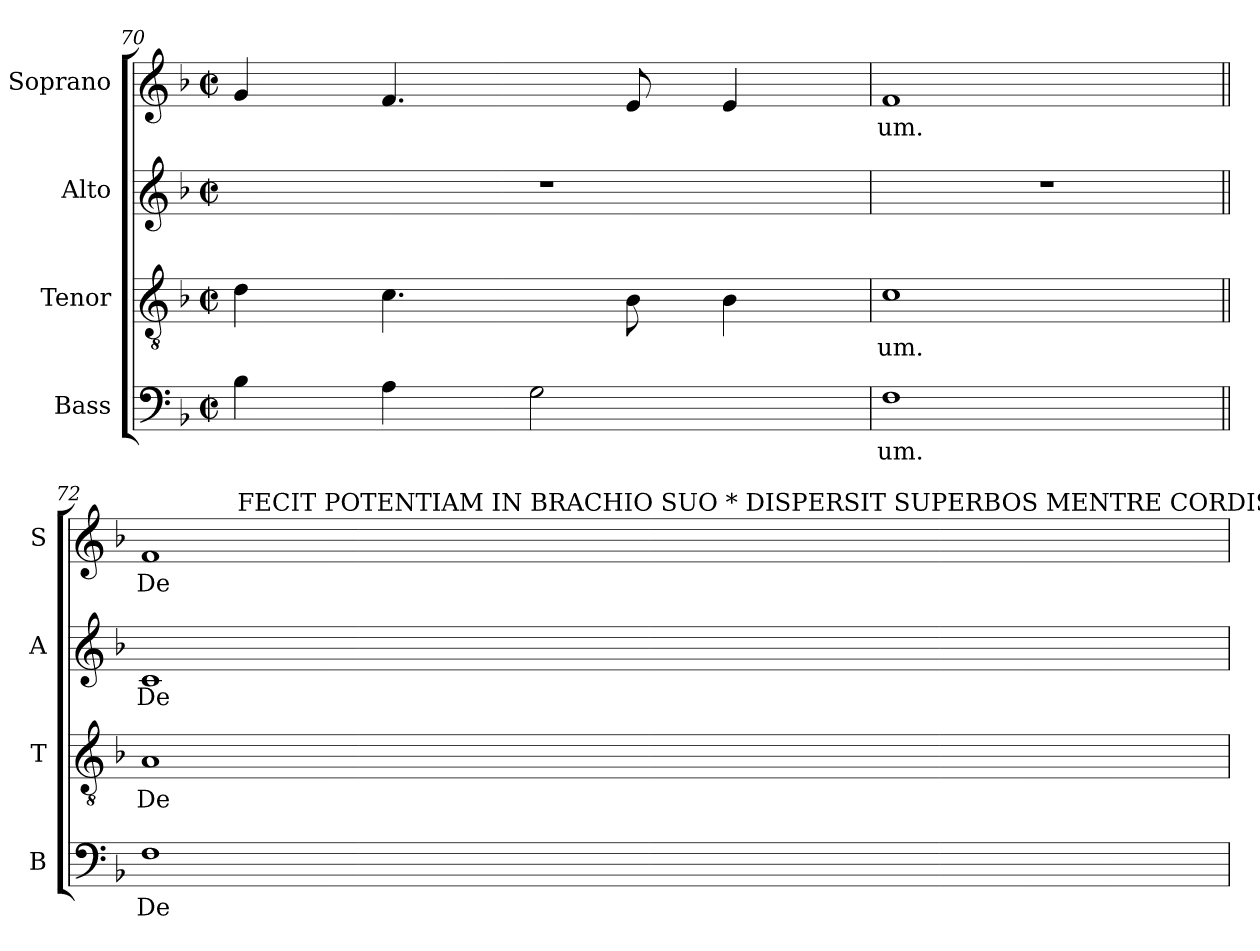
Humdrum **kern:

**kern	**text	**kern	**text	**kern	**text	**kern	**text
*part4	*part4	*part3	*part3	*part2	*part2	*part1	*part1
*staff4	*staff4	*staff3	*staff3	*staff2	*staff2	*staff1	*staff1
*I"Bass	*	*I"Tenor	*	*I"Alto	*	*I"Soprano	*
*I'B	*	*I'T	*	*I'A	*	*I'S	*
*clefF4	*	*clefGv2	*	*clefG2	*	*clefG2	*
*k[b-]	*	*k[b-]	*	*k[b-]	*	*k[b-]	*
*F:	*	*F:	*	*F:	*	*F:	*
*M2/2	*	*M2/2	*	*M2/2	*	*M2/2	*
*met(c|)	*	*met(c|)	*	*met(c|)	*	*met(c|)	*
=70	=70	=70	=70	=70	=70	=70	=70
4B-\	.	4d\	.	1r	.	4g/	.
4A\	.	4.c\	.	.	.	4.f/	.
2G\	.	.	.	.	.	.	.
.	.	8B-\	.	.	.	8e/	.
.	.	4B-\	.	.	.	4e/	.
=71	=71	=71	=71	=71	=71	=71	=71
1F	-um.	1c	-um.	1r	.	1f	-um.
!!LO:PB:g=z
=72||	=72||	=72||	=72||	=72||	=72||	=72||	=72||
!	!	!	!	!	!	!LO:TX:a:t=4	!
*	*	*	*	*	*	*^	*
1F	De-	1A	De-	1c	De-	1f	2ryy	De-
.	.	.	.	.	.	.	16ryy	.
!	!	!	!	!	!	!	!LO:TX:a:t=FECIT POTENTIAM IN BRACHIO SUO * DISPERSIT SUPERBOS MENTRE CORDIS SUI.	!
.	.	.	.	.	.	.	4..ryy	.
*	*	*	*	*	*	*v	*v	*
=	=	=	=	=	=	=	=
*-	*-	*-	*-	*-	*-	*-	*-
